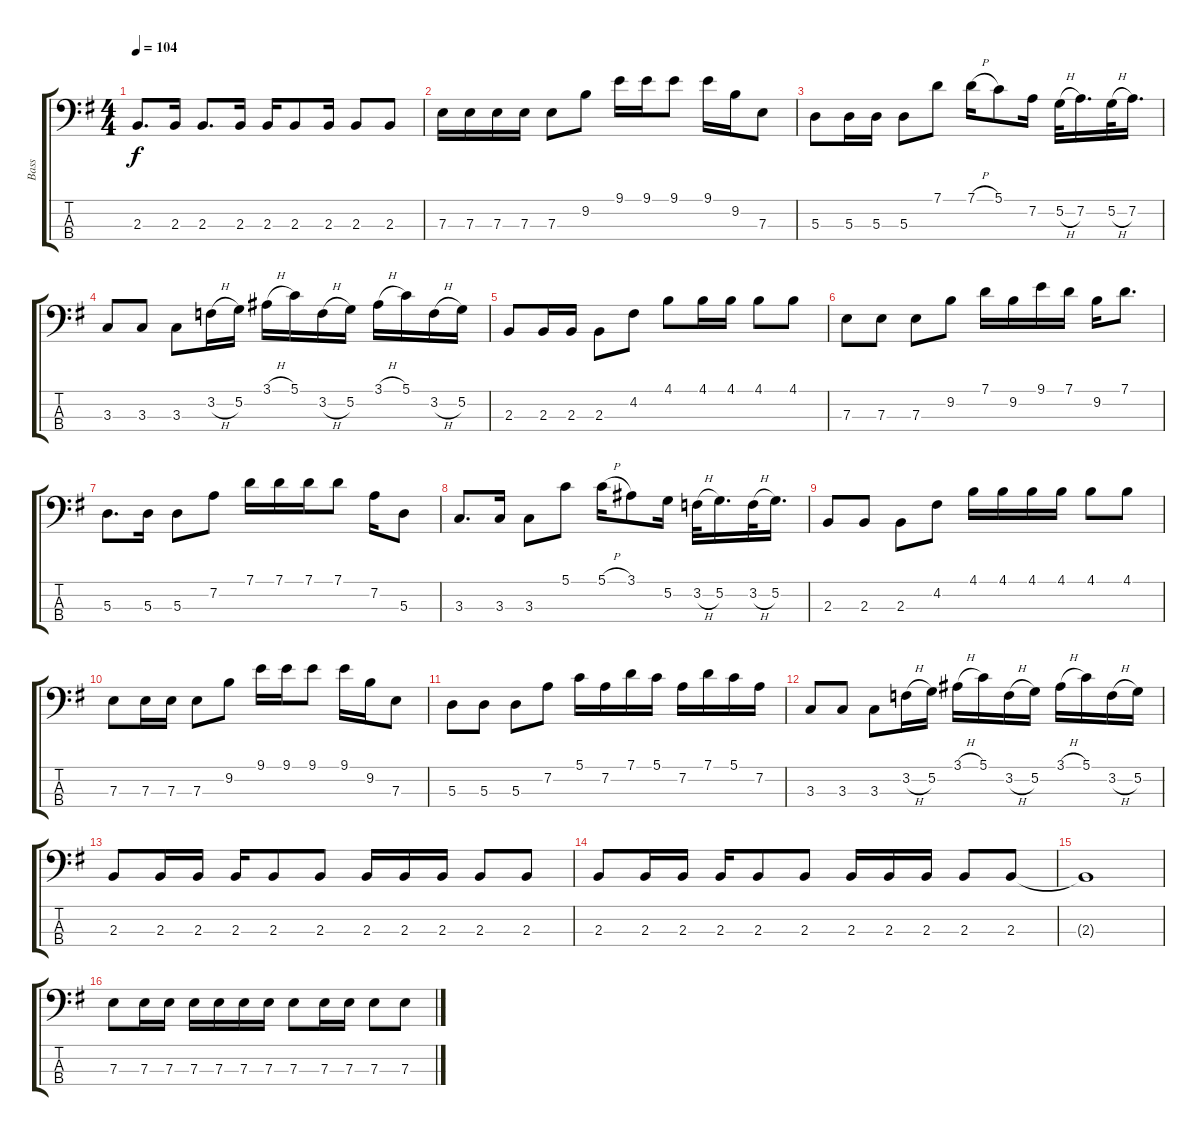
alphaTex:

\track ("Bass" "Bass") {instrument electricbassfinger}
\staff {score tabs}
\tuning (G2 D2 A1 E1) {hide}
\ts (4 4)
\tempo 104
\clef f4
\ks g
2.3.8{d dy f} 2.3.16 2.3.8{d} 2.3.16 2.3.16 2.3.8 2.3.16 2.3.8 2.3.8 |
7.3.16 7.3.16 7.3.16 7.3.16 7.3.8 9.2.8 9.1.16 9.1.16 9.1.8 9.1.16 9.2.16 7.3.8 |
5.3.8 5.3.16 5.3.16 5.3.8 7.1.8 7.1{h}.16 5.1.8 7.2.16 5.2{h}.32 7.2.16{d} 5.2{h}.32 7.2.16{d} |
3.3.8 3.3.8 3.3.8 3.2{h}.16 5.2.16 3.1{h}.16 5.1.16 3.2{h}.16 5.2.16 3.1{h}.16 5.1.16 3.2{h}.16 5.2.16 |
2.3.8 2.3.16 2.3.16 2.3.8 4.2.8 4.1.8 4.1.16 4.1.16 4.1.8 4.1.8 |
7.3.8 7.3.8 7.3.8 9.2.8 7.1.16 9.2.16 9.1.16 7.1.16 9.2.16 7.1.8{d} |
5.3.8{d} 5.3.16 5.3.8 7.2.8 7.1.16 7.1.16 7.1.16 7.1.8 7.2.16 5.3.8 |
3.3.8{d} 3.3.16 3.3.8 5.1.8 5.1{h}.16 3.1.8 5.2.16 3.2{h}.32 5.2.16{d} 3.2{h}.32 5.2.16{d} |
2.3.8 2.3.8 2.3.8 4.2.8 4.1.16 4.1.16 4.1.16 4.1.16 4.1.8 4.1.8 |
7.3.8 7.3.16 7.3.16 7.3.8 9.2.8 9.1.16 9.1.16 9.1.8 9.1.16 9.2.16 7.3.8 |
5.3.8 5.3.8 5.3.8 7.2.8 5.1.16 7.2.16 7.1.16 5.1.16 7.2.16 7.1.16 5.1.16 7.2.16 |
3.3.8 3.3.8 3.3.8 3.2{h}.16 5.2.16 3.1{h}.16 5.1.16 3.2{h}.16 5.2.16 3.1{h}.16 5.1.16 3.2{h}.16 5.2.16 |
2.3.8 2.3.16 2.3.16 2.3.16 2.3.8 2.3.8 2.3.16 2.3.16 2.3.16 2.3.8 2.3.8 |
2.3.8 2.3.16 2.3.16 2.3.16 2.3.8 2.3.8 2.3.16 2.3.16 2.3.16 2.3.8 2.3.8 |
2.3{t}.1 |
7.3.8 7.3.16 7.3.16 7.3.16 7.3.16 7.3.16 7.3.16 7.3.8 7.3.16 7.3.16 7.3.8 7.3.8
